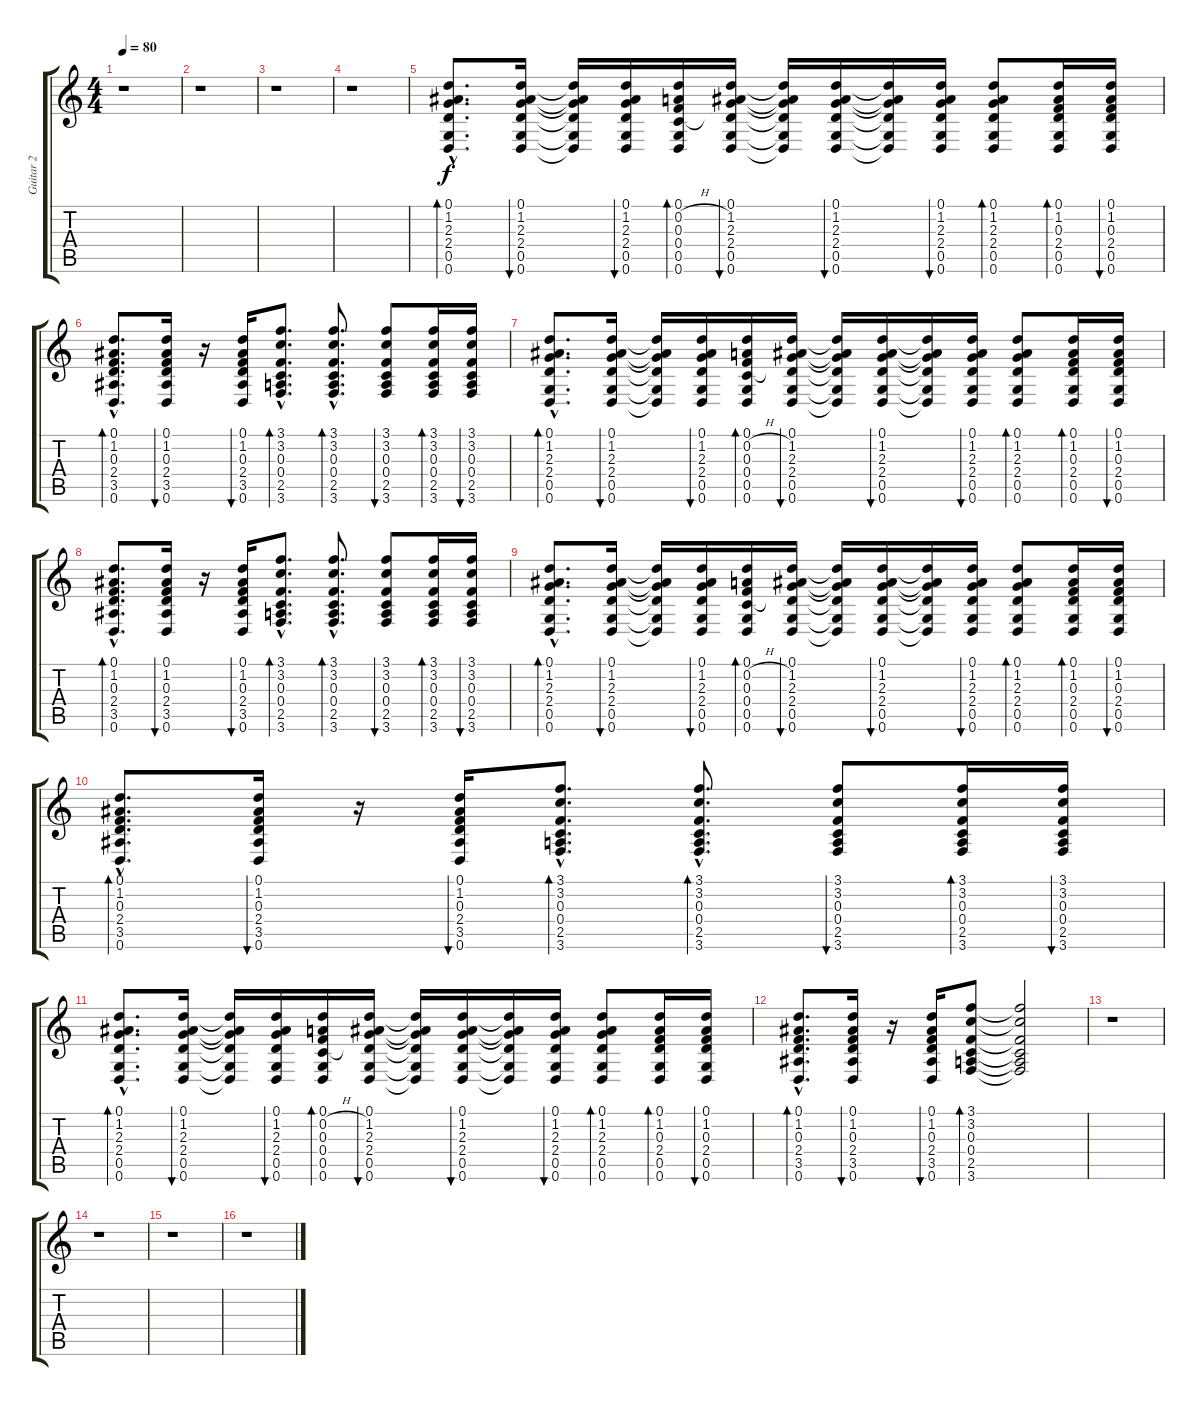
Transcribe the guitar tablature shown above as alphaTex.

\track ("Guitar 2" "Guitar 2") {instrument acousticguitarsteel}
\staff {score tabs}
\tuning (D4 A3 F3 C3 G2 D2) {hide}
\ts (4 4)
\tempo 80
\clef g2
\ks c
r.1{dy f} |
r.1 |
r.1 |
r.1 |
(0.1{hac} 1.2{hac} 2.3{hac} 2.4{hac} 0.5{hac} 0.6{hac}).8{d bd 30} (0.1 1.2 2.3 2.4 0.5 0.6).16{bu 30} (0.1{t} 1.2{t} 2.3{t} 2.4{t} 0.5{t} 0.6{t}).16 (0.1 1.2 2.3 2.4 0.5 0.6).16{bu 30} (0.1 0.2{h} 0.3{h} 0.4{h} 0.5 0.6).16{bd 30} (0.1 1.2 2.3 2.4 0.5 0.6).16{bu 30} (0.1{t} 1.2{t} 2.3{t} 2.4{t} 0.5{t} 0.6{t}).16 (0.1 1.2 2.3 2.4 0.5 0.6).16{bu 30} (0.1{t} 1.2{t} 2.3{t} 2.4{t} 0.5{t} 0.6{t}).16 (0.1 1.2 2.3 2.4 0.5 0.6).16{bu 30} (0.1 1.2 2.3 2.4 0.5 0.6).8{bd 30} (0.1 1.2 0.3 2.4 0.5 0.6).16{bd 30} (0.1 1.2 0.3 2.4 0.5 0.6).16{bu 30} |
(0.1{hac} 1.2{hac} 0.3{hac} 2.4{hac} 3.5{hac} 0.6{hac}).8{d bd 30} (0.1 1.2 0.3 2.4 3.5 0.6).16{bu 30} r.16 (0.1 1.2 0.3 2.4 3.5 0.6).16{bu 30} (3.1{hac} 3.2{hac} 0.3{hac} 0.4{hac} 2.5{hac} 3.6{hac}).8{d bd 30} (3.1{hac} 3.2{hac} 0.3{hac} 0.4{hac} 2.5{hac} 3.6{hac}).8{d bd 30} (3.1 3.2 0.3 0.4 2.5 3.6).8{bu 30} (3.1 3.2 0.3 0.4 2.5 3.6).16{bd 30} (3.1 3.2 0.3 0.4 2.5 3.6).16{bu 30} |
(0.1{hac} 1.2{hac} 2.3{hac} 2.4{hac} 0.5{hac} 0.6{hac}).8{d bd 30} (0.1 1.2 2.3 2.4 0.5 0.6).16{bu 30} (0.1{t} 1.2{t} 2.3{t} 2.4{t} 0.5{t} 0.6{t}).16 (0.1 1.2 2.3 2.4 0.5 0.6).16{bu 30} (0.1 0.2{h} 0.3{h} 0.4{h} 0.5 0.6).16{bd 30} (0.1 1.2 2.3 2.4 0.5 0.6).16{bu 30} (0.1{t} 1.2{t} 2.3{t} 2.4{t} 0.5{t} 0.6{t}).16 (0.1 1.2 2.3 2.4 0.5 0.6).16{bu 30} (0.1{t} 1.2{t} 2.3{t} 2.4{t} 0.5{t} 0.6{t}).16 (0.1 1.2 2.3 2.4 0.5 0.6).16{bu 30} (0.1 1.2 2.3 2.4 0.5 0.6).8{bd 30} (0.1 1.2 0.3 2.4 0.5 0.6).16{bd 30} (0.1 1.2 0.3 2.4 0.5 0.6).16{bu 30} |
(0.1{hac} 1.2{hac} 0.3{hac} 2.4{hac} 3.5{hac} 0.6{hac}).8{d bd 30} (0.1 1.2 0.3 2.4 3.5 0.6).16{bu 30} r.16 (0.1 1.2 0.3 2.4 3.5 0.6).16{bu 30} (3.1{hac} 3.2{hac} 0.3{hac} 0.4{hac} 2.5{hac} 3.6{hac}).8{d bd 30} (3.1{hac} 3.2{hac} 0.3{hac} 0.4{hac} 2.5{hac} 3.6{hac}).8{d bd 30} (3.1 3.2 0.3 0.4 2.5 3.6).8{bu 30} (3.1 3.2 0.3 0.4 2.5 3.6).16{bd 30} (3.1 3.2 0.3 0.4 2.5 3.6).16{bu 30} |
(0.1{hac} 1.2{hac} 2.3{hac} 2.4{hac} 0.5{hac} 0.6{hac}).8{d bd 30} (0.1 1.2 2.3 2.4 0.5 0.6).16{bu 30} (0.1{t} 1.2{t} 2.3{t} 2.4{t} 0.5{t} 0.6{t}).16 (0.1 1.2 2.3 2.4 0.5 0.6).16{bu 30} (0.1 0.2{h} 0.3{h} 0.4{h} 0.5 0.6).16{bd 30} (0.1 1.2 2.3 2.4 0.5 0.6).16{bu 30} (0.1{t} 1.2{t} 2.3{t} 2.4{t} 0.5{t} 0.6{t}).16 (0.1 1.2 2.3 2.4 0.5 0.6).16{bu 30} (0.1{t} 1.2{t} 2.3{t} 2.4{t} 0.5{t} 0.6{t}).16 (0.1 1.2 2.3 2.4 0.5 0.6).16{bu 30} (0.1 1.2 2.3 2.4 0.5 0.6).8{bd 30} (0.1 1.2 0.3 2.4 0.5 0.6).16{bd 30} (0.1 1.2 0.3 2.4 0.5 0.6).16{bu 30} |
(0.1{hac} 1.2{hac} 0.3{hac} 2.4{hac} 3.5{hac} 0.6{hac}).8{d bd 30} (0.1 1.2 0.3 2.4 3.5 0.6).16{bu 30} r.16 (0.1 1.2 0.3 2.4 3.5 0.6).16{bu 30} (3.1{hac} 3.2{hac} 0.3{hac} 0.4{hac} 2.5{hac} 3.6{hac}).8{d bd 30} (3.1{hac} 3.2{hac} 0.3{hac} 0.4{hac} 2.5{hac} 3.6{hac}).8{d bd 30} (3.1 3.2 0.3 0.4 2.5 3.6).8{bu 30} (3.1 3.2 0.3 0.4 2.5 3.6).16{bd 30} (3.1 3.2 0.3 0.4 2.5 3.6).16{bu 30} |
(0.1{hac} 1.2{hac} 2.3{hac} 2.4{hac} 0.5{hac} 0.6{hac}).8{d bd 30} (0.1 1.2 2.3 2.4 0.5 0.6).16{bu 30} (0.1{t} 1.2{t} 2.3{t} 2.4{t} 0.5{t} 0.6{t}).16 (0.1 1.2 2.3 2.4 0.5 0.6).16{bu 30} (0.1 0.2{h} 0.3{h} 0.4{h} 0.5 0.6).16{bd 30} (0.1 1.2 2.3 2.4 0.5 0.6).16{bu 30} (0.1{t} 1.2{t} 2.3{t} 2.4{t} 0.5{t} 0.6{t}).16 (0.1 1.2 2.3 2.4 0.5 0.6).16{bu 30} (0.1{t} 1.2{t} 2.3{t} 2.4{t} 0.5{t} 0.6{t}).16 (0.1 1.2 2.3 2.4 0.5 0.6).16{bu 30} (0.1 1.2 2.3 2.4 0.5 0.6).8{bd 30} (0.1 1.2 0.3 2.4 0.5 0.6).16{bd 30} (0.1 1.2 0.3 2.4 0.5 0.6).16{bu 30} |
(0.1{hac} 1.2{hac} 0.3{hac} 2.4{hac} 3.5{hac} 0.6{hac}).8{d bd 30} (0.1 1.2 0.3 2.4 3.5 0.6).16{bu 30} r.16 (0.1 1.2 0.3 2.4 3.5 0.6).16{bu 30} (3.1 3.2 0.3 0.4 2.5 3.6).8{bd 30} (3.1{t} 3.2{t} 0.3{t} 0.4{t} 2.5{t} 3.6{t}).2 |
r.1 |
r.1 |
r.1 |
r.1
